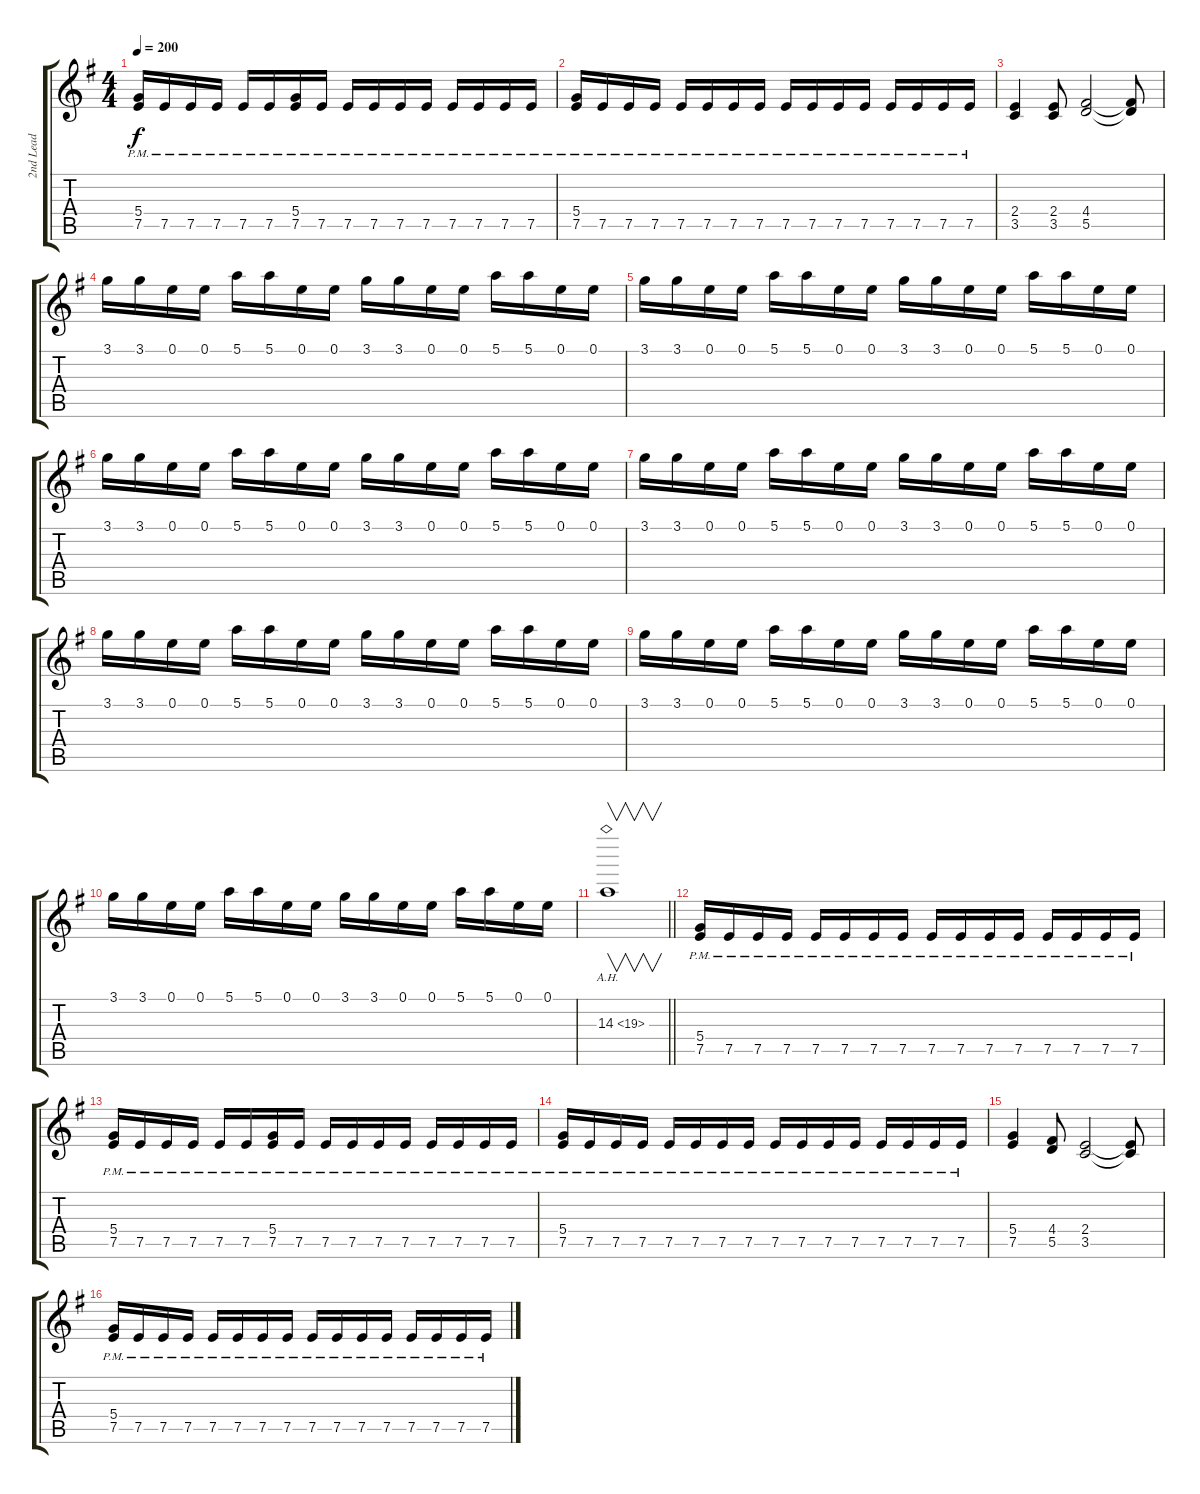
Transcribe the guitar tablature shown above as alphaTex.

\track ("2nd Lead" "2nd Lead") {instrument distortionguitar}
\staff {score tabs}
\tuning (E4 B3 G3 D3 A2 E2) {hide}
\ts (4 4)
\tempo 200
\clef g2
\ks g
(5.4{pm} 7.5{pm}).16{dy f} 7.5{pm}.16 7.5{pm}.16 7.5{pm}.16 7.5{pm}.16 7.5{pm}.16 (5.4{pm} 7.5{pm}).16 7.5{pm}.16 7.5{pm}.16 7.5{pm}.16 7.5{pm}.16 7.5{pm}.16 7.5{pm}.16 7.5{pm}.16 7.5{pm}.16 7.5{pm}.16 |
(5.4{pm} 7.5{pm}).16 7.5{pm}.16 7.5{pm}.16 7.5{pm}.16 7.5{pm}.16 7.5{pm}.16 7.5{pm}.16 7.5{pm}.16 7.5{pm}.16 7.5{pm}.16 7.5{pm}.16 7.5{pm}.16 7.5{pm}.16 7.5{pm}.16 7.5{pm}.16 7.5{pm}.16 |
(2.4 3.5).4 (2.4 3.5).8 (4.4 5.5).2 (4.4{t} 5.5{t}).8 |
3.1.16 3.1.16 0.1.16 0.1.16 5.1.16 5.1.16 0.1.16 0.1.16 3.1.16 3.1.16 0.1.16 0.1.16 5.1.16 5.1.16 0.1.16 0.1.16 |
3.1.16 3.1.16 0.1.16 0.1.16 5.1.16 5.1.16 0.1.16 0.1.16 3.1.16 3.1.16 0.1.16 0.1.16 5.1.16 5.1.16 0.1.16 0.1.16 |
3.1.16 3.1.16 0.1.16 0.1.16 5.1.16 5.1.16 0.1.16 0.1.16 3.1.16 3.1.16 0.1.16 0.1.16 5.1.16 5.1.16 0.1.16 0.1.16 |
3.1.16 3.1.16 0.1.16 0.1.16 5.1.16 5.1.16 0.1.16 0.1.16 3.1.16 3.1.16 0.1.16 0.1.16 5.1.16 5.1.16 0.1.16 0.1.16 |
3.1.16 3.1.16 0.1.16 0.1.16 5.1.16 5.1.16 0.1.16 0.1.16 3.1.16 3.1.16 0.1.16 0.1.16 5.1.16 5.1.16 0.1.16 0.1.16 |
3.1.16 3.1.16 0.1.16 0.1.16 5.1.16 5.1.16 0.1.16 0.1.16 3.1.16 3.1.16 0.1.16 0.1.16 5.1.16 5.1.16 0.1.16 0.1.16 |
3.1.16 3.1.16 0.1.16 0.1.16 5.1.16 5.1.16 0.1.16 0.1.16 3.1.16 3.1.16 0.1.16 0.1.16 5.1.16 5.1.16 0.1.16 0.1.16 |
\barLineRight lightlight
14.3{ah 5}.1{v} |
(5.4{pm} 7.5{pm}).16 7.5{pm}.16 7.5{pm}.16 7.5{pm}.16 7.5{pm}.16 7.5{pm}.16 7.5{pm}.16 7.5{pm}.16 7.5{pm}.16 7.5{pm}.16 7.5{pm}.16 7.5{pm}.16 7.5{pm}.16 7.5{pm}.16 7.5{pm}.16 7.5{pm}.16 |
(5.4{pm} 7.5{pm}).16 7.5{pm}.16 7.5{pm}.16 7.5{pm}.16 7.5{pm}.16 7.5{pm}.16 (5.4{pm} 7.5{pm}).16 7.5{pm}.16 7.5{pm}.16 7.5{pm}.16 7.5{pm}.16 7.5{pm}.16 7.5{pm}.16 7.5{pm}.16 7.5{pm}.16 7.5{pm}.16 |
(5.4{pm} 7.5{pm}).16 7.5{pm}.16 7.5{pm}.16 7.5{pm}.16 7.5{pm}.16 7.5{pm}.16 7.5{pm}.16 7.5{pm}.16 7.5{pm}.16 7.5{pm}.16 7.5{pm}.16 7.5{pm}.16 7.5{pm}.16 7.5{pm}.16 7.5{pm}.16 7.5{pm}.16 |
(5.4 7.5).4 (4.4 5.5).8 (2.4 3.5).2 (2.4{t} 3.5{t}).8 |
(5.4{pm} 7.5{pm}).16 7.5{pm}.16 7.5{pm}.16 7.5{pm}.16 7.5{pm}.16 7.5{pm}.16 7.5{pm}.16 7.5{pm}.16 7.5{pm}.16 7.5{pm}.16 7.5{pm}.16 7.5{pm}.16 7.5{pm}.16 7.5{pm}.16 7.5{pm}.16 7.5{pm}.16
